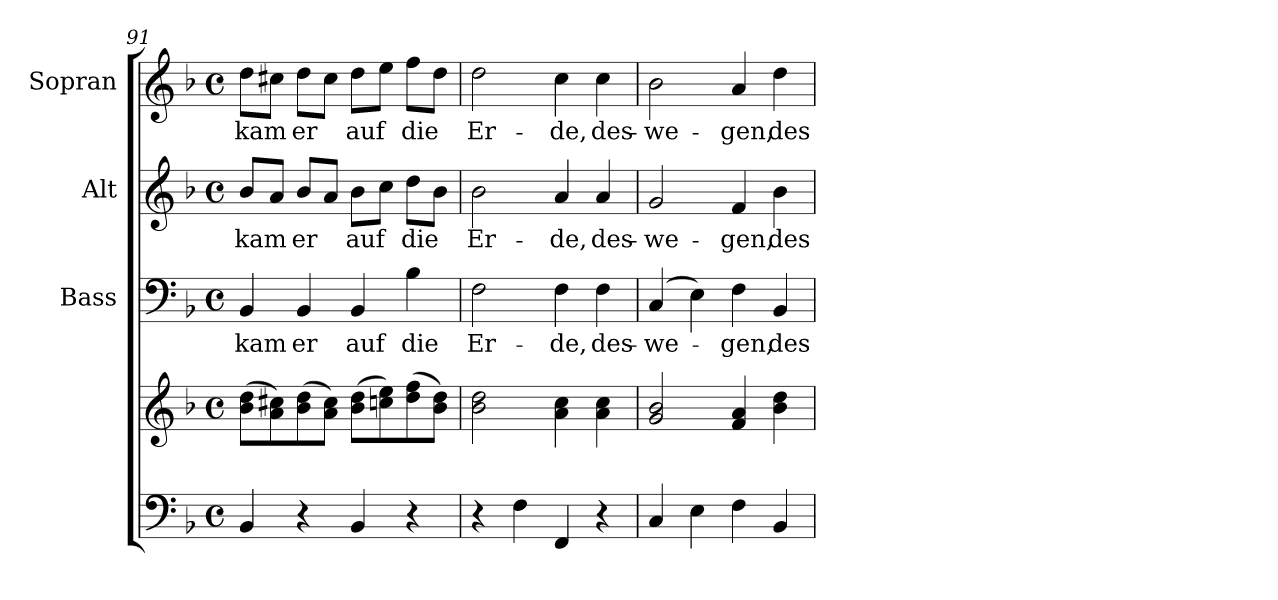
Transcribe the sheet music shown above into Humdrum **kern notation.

**kern	**kern	**kern	**text	**kern	**text	**kern	**text
*part4	*part4	*part3	*part3	*part2	*part2	*part1	*part1
*staff5	*staff4	*staff3	*staff3	*staff2	*staff2	*staff1	*staff1
*	*	*I"Bass	*	*I"Alt	*	*I"Sopran	*
*	*	*I'B.	*	*I'A.	*	*I'S.	*
*clefF4	*clefG2	*clefF4	*	*clefG2	*	*clefG2	*
*k[b-]	*k[b-]	*k[b-]	*	*k[b-]	*	*k[b-]	*
*F:	*F:	*F:	*	*F:	*	*F:	*
*M4/4	*M4/4	*M4/4	*	*M4/4	*	*M4/4	*
*met(c)	*met(c)	*met(c)	*	*met(c)	*	*met(c)	*
=91	=91	=91	=91	=91	=91	=91	=91
!	!	!	!LO:LY:b	!	!LO:LY:b	!	!LO:LY:b
4BB-/	(>8b-\ 8dd\L	4BB-/	kam	8b-/L	kam	8dd\L	kam
.	8a\ 8cc#X\)	.	.	8a/J	.	8cc#X\J	.
!	!	!	!LO:LY:b	!	!LO:LY:b	!	!LO:LY:b
4r	(>8b-\ 8dd\	4BB-/	er	8b-/L	er	8dd\L	er
.	8a\ 8cc#\J)	.	.	8a/J	.	8cc#\J	.
!	!	!	!LO:LY:b	!	!LO:LY:b	!	!LO:LY:b
4BB-/	(>8b-\ 8dd\L	4BB-/	auf	8b-\L	auf	8dd\L	auf
.	8ccn\ 8ee\)	.	.	8cc\J	.	8ee\J	.
!	!	!	!LO:LY:b	!	!LO:LY:b	!	!LO:LY:b
4r	(>8dd\ 8ff\	4B-\	die	8dd\L	die	8ff\L	die
.	8b-\ 8dd\J)	.	.	8b-\J	.	8dd\J	.
=92	=92	=92	=92	=92	=92	=92	=92
!	!	!	!LO:LY:b	!	!LO:LY:b	!	!LO:LY:b
4r	2b-\ 2dd\	2F\	Er-	2b-\	Er-	2dd\	Er-
4F\	.	.	.	.	.	.	.
!	!	!	!LO:LY:b	!	!LO:LY:b	!	!LO:LY:b
4FF/	4a\ 4cc\	4F\	-de,	4a/	-de,	4cc\	-de,
!	!	!	!LO:LY:b	!	!LO:LY:b	!	!LO:LY:b
4r	4a\ 4cc\	4F\	des-	4a/	des-	4cc\	des-
=93	=93	=93	=93	=93	=93	=93	=93
!	!	!	!LO:LY:b	!	!LO:LY:b	!	!LO:LY:b
4C/	2g/ 2b-/	(4C/	-we-	2g/	-we-	2b-\	-we-
4E\	.	4E\)	.	.	.	.	.
!	!	!	!LO:LY:b	!	!LO:LY:b	!	!LO:LY:b
4F\	4f/ 4a/	4F\	-gen,	4f/	-gen,	4a/	-gen,
!	!	!	!LO:LY:b	!	!LO:LY:b	!	!LO:LY:b
4BB-/	4b-\ 4dd\	4BB-/	des-	4b-\	des-	4dd\	des-
=	=	=	=	=	=	=	=
*-	*-	*-	*-	*-	*-	*-	*-
